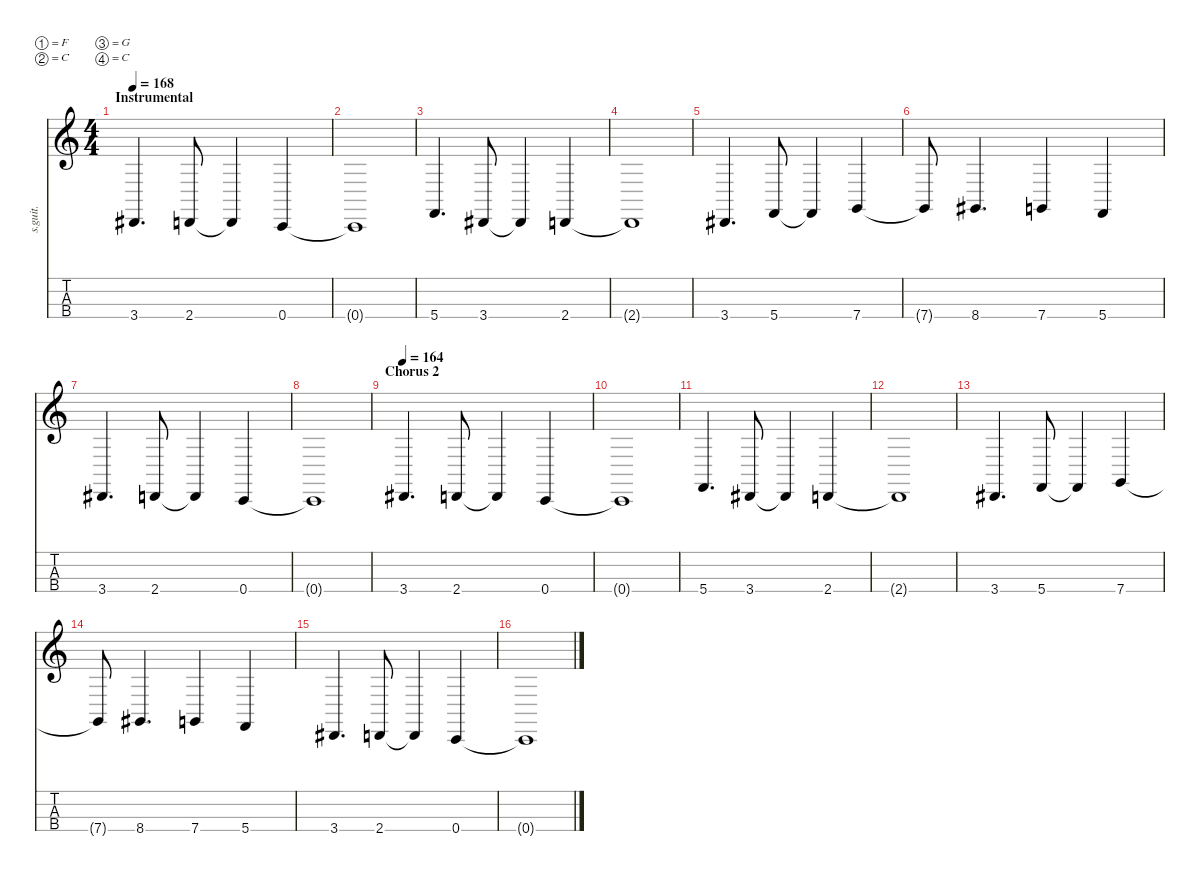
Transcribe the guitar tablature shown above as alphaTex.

\defaultSystemsLayout 4
\hideDynamics
\bracketExtendMode nobrackets
\track ("Shavo Odadjian" "s.guit.") {instrument electricbasspick}
\staff {score tabs}
\tuning (F2 C2 G1 C1)
\ts (4 4)
\section ("" "Instrumental")
\tempo 168
\clef g2
\ks c
3.4{acc #}.4{d lyrics (0 "") lyrics (1 "") lyrics (2 "") lyrics (3 "") lyrics (4 "") dy f} 2.4.8{lyrics (0 "") lyrics (1 "") lyrics (2 "") lyrics (3 "") lyrics (4 "")} 2.4{t}.4{lyrics (0 "") lyrics (1 "") lyrics (2 "") lyrics (3 "") lyrics (4 "")} 0.4.4{lyrics (0 "") lyrics (1 "") lyrics (2 "") lyrics (3 "") lyrics (4 "")} |
0.4{t}.1{lyrics (0 "") lyrics (1 "") lyrics (2 "") lyrics (3 "") lyrics (4 "")} |
5.4.4{d lyrics (0 "") lyrics (1 "") lyrics (2 "") lyrics (3 "") lyrics (4 "")} 3.4{acc #}.8{lyrics (0 "") lyrics (1 "") lyrics (2 "") lyrics (3 "") lyrics (4 "")} 3.4{t acc #}.4{lyrics (0 "") lyrics (1 "") lyrics (2 "") lyrics (3 "") lyrics (4 "")} 2.4.4{lyrics (0 "") lyrics (1 "") lyrics (2 "") lyrics (3 "") lyrics (4 "")} |
2.4{t}.1{lyrics (0 "") lyrics (1 "") lyrics (2 "") lyrics (3 "") lyrics (4 "")} |
3.4{acc #}.4{d lyrics (0 "") lyrics (1 "") lyrics (2 "") lyrics (3 "") lyrics (4 "")} 5.4.8{lyrics (0 "") lyrics (1 "") lyrics (2 "") lyrics (3 "") lyrics (4 "")} 5.4{t}.4{lyrics (0 "") lyrics (1 "") lyrics (2 "") lyrics (3 "") lyrics (4 "")} 7.4.4{lyrics (0 "") lyrics (1 "") lyrics (2 "") lyrics (3 "") lyrics (4 "")} |
7.4{t}.8{lyrics (0 "") lyrics (1 "") lyrics (2 "") lyrics (3 "") lyrics (4 "")} 8.4{acc #}.4{d lyrics (0 "") lyrics (1 "") lyrics (2 "") lyrics (3 "") lyrics (4 "")} 7.4.4{lyrics (0 "") lyrics (1 "") lyrics (2 "") lyrics (3 "") lyrics (4 "")} 5.4.4{lyrics (0 "") lyrics (1 "") lyrics (2 "") lyrics (3 "") lyrics (4 "")} |
3.4{acc #}.4{d lyrics (0 "") lyrics (1 "") lyrics (2 "") lyrics (3 "") lyrics (4 "")} 2.4.8{lyrics (0 "") lyrics (1 "") lyrics (2 "") lyrics (3 "") lyrics (4 "")} 2.4{t}.4{lyrics (0 "") lyrics (1 "") lyrics (2 "") lyrics (3 "") lyrics (4 "")} 0.4.4{lyrics (0 "") lyrics (1 "") lyrics (2 "") lyrics (3 "") lyrics (4 "")} |
0.4{t}.1{lyrics (0 "") lyrics (1 "") lyrics (2 "") lyrics (3 "") lyrics (4 "")} |
\section ("" "Chorus 2")
\tempo 164
3.4{acc #}.4{d lyrics (0 "") lyrics (1 "") lyrics (2 "") lyrics (3 "") lyrics (4 "")} 2.4.8{lyrics (0 "") lyrics (1 "") lyrics (2 "") lyrics (3 "") lyrics (4 "")} 2.4{t}.4{lyrics (0 "") lyrics (1 "") lyrics (2 "") lyrics (3 "") lyrics (4 "")} 0.4.4{lyrics (0 "") lyrics (1 "") lyrics (2 "") lyrics (3 "") lyrics (4 "")} |
0.4{t}.1{lyrics (0 "") lyrics (1 "") lyrics (2 "") lyrics (3 "") lyrics (4 "")} |
5.4.4{d lyrics (0 "") lyrics (1 "") lyrics (2 "") lyrics (3 "") lyrics (4 "")} 3.4{acc #}.8{lyrics (0 "") lyrics (1 "") lyrics (2 "") lyrics (3 "") lyrics (4 "")} 3.4{t acc #}.4{lyrics (0 "") lyrics (1 "") lyrics (2 "") lyrics (3 "") lyrics (4 "")} 2.4.4{lyrics (0 "") lyrics (1 "") lyrics (2 "") lyrics (3 "") lyrics (4 "")} |
2.4{t}.1{lyrics (0 "") lyrics (1 "") lyrics (2 "") lyrics (3 "") lyrics (4 "")} |
3.4{acc #}.4{d lyrics (0 "") lyrics (1 "") lyrics (2 "") lyrics (3 "") lyrics (4 "")} 5.4.8{lyrics (0 "") lyrics (1 "") lyrics (2 "") lyrics (3 "") lyrics (4 "")} 5.4{t}.4{lyrics (0 "") lyrics (1 "") lyrics (2 "") lyrics (3 "") lyrics (4 "")} 7.4.4{lyrics (0 "") lyrics (1 "") lyrics (2 "") lyrics (3 "") lyrics (4 "")} |
7.4{t}.8{lyrics (0 "") lyrics (1 "") lyrics (2 "") lyrics (3 "") lyrics (4 "")} 8.4{acc #}.4{d lyrics (0 "") lyrics (1 "") lyrics (2 "") lyrics (3 "") lyrics (4 "")} 7.4.4{lyrics (0 "") lyrics (1 "") lyrics (2 "") lyrics (3 "") lyrics (4 "")} 5.4.4{lyrics (0 "") lyrics (1 "") lyrics (2 "") lyrics (3 "") lyrics (4 "")} |
3.4{acc #}.4{d lyrics (0 "") lyrics (1 "") lyrics (2 "") lyrics (3 "") lyrics (4 "")} 2.4.8{lyrics (0 "") lyrics (1 "") lyrics (2 "") lyrics (3 "") lyrics (4 "")} 2.4{t}.4{lyrics (0 "") lyrics (1 "") lyrics (2 "") lyrics (3 "") lyrics (4 "")} 0.4.4{lyrics (0 "") lyrics (1 "") lyrics (2 "") lyrics (3 "") lyrics (4 "")} |
0.4{t}.1{lyrics (0 "") lyrics (1 "") lyrics (2 "") lyrics (3 "") lyrics (4 "")}
